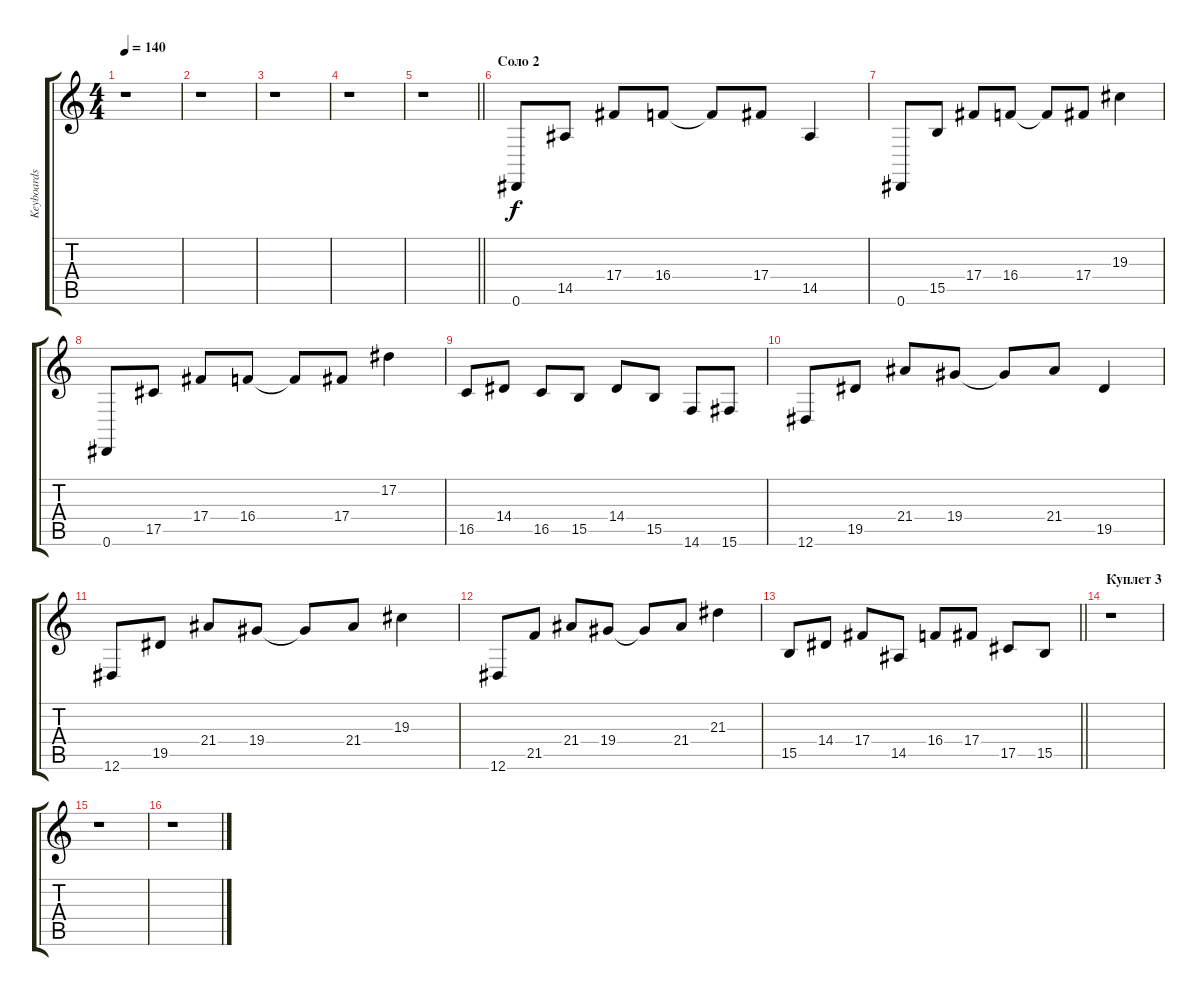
\track ("Keyboards" "Keyboards") {instrument pad4choir}
\staff {score tabs}
\tuning (Eb4 Bb3 Gb3 Db3 Ab2 Eb2) {hide}
\ts (4 4)
\tempo 140
\clef g2
\ks c
r.1{dy f} |
r.1 |
r.1 |
r.1 |
\barLineRight lightlight
r.1 |
\section ("" "Соло 2")
0.6.8{volume 7 instrument stringensemble1} 14.5.8 17.4.8 16.4.8 16.4{t}.8 17.4.8 14.5.4 |
0.6.8 15.5.8 17.4.8 16.4.8 16.4{t}.8 17.4.8 19.3.4 |
0.6.8 17.5.8 17.4.8 16.4.8 16.4{t}.8 17.4.8 17.2.4 |
16.5.8 14.4.8 16.5.8 15.5.8 14.4.8 15.5.8 14.6.8 15.6.8 |
12.6.8{volume 16} 19.5.8 21.4.8 19.4.8 19.4{t}.8 21.4.8 19.5.4 |
12.6.8 19.5.8 21.4.8 19.4.8 19.4{t}.8 21.4.8 19.3.4 |
12.6.8 21.5.8 21.4.8 19.4.8 19.4{t}.8 21.4.8 21.3.4 |
\barLineRight lightlight
15.5.8 14.4.8 17.4.8 14.5.8 16.4.8 17.4.8 17.5.8 15.5.8 |
\section ("" "Куплет 3")
r.1 |
r.1 |
r.1
